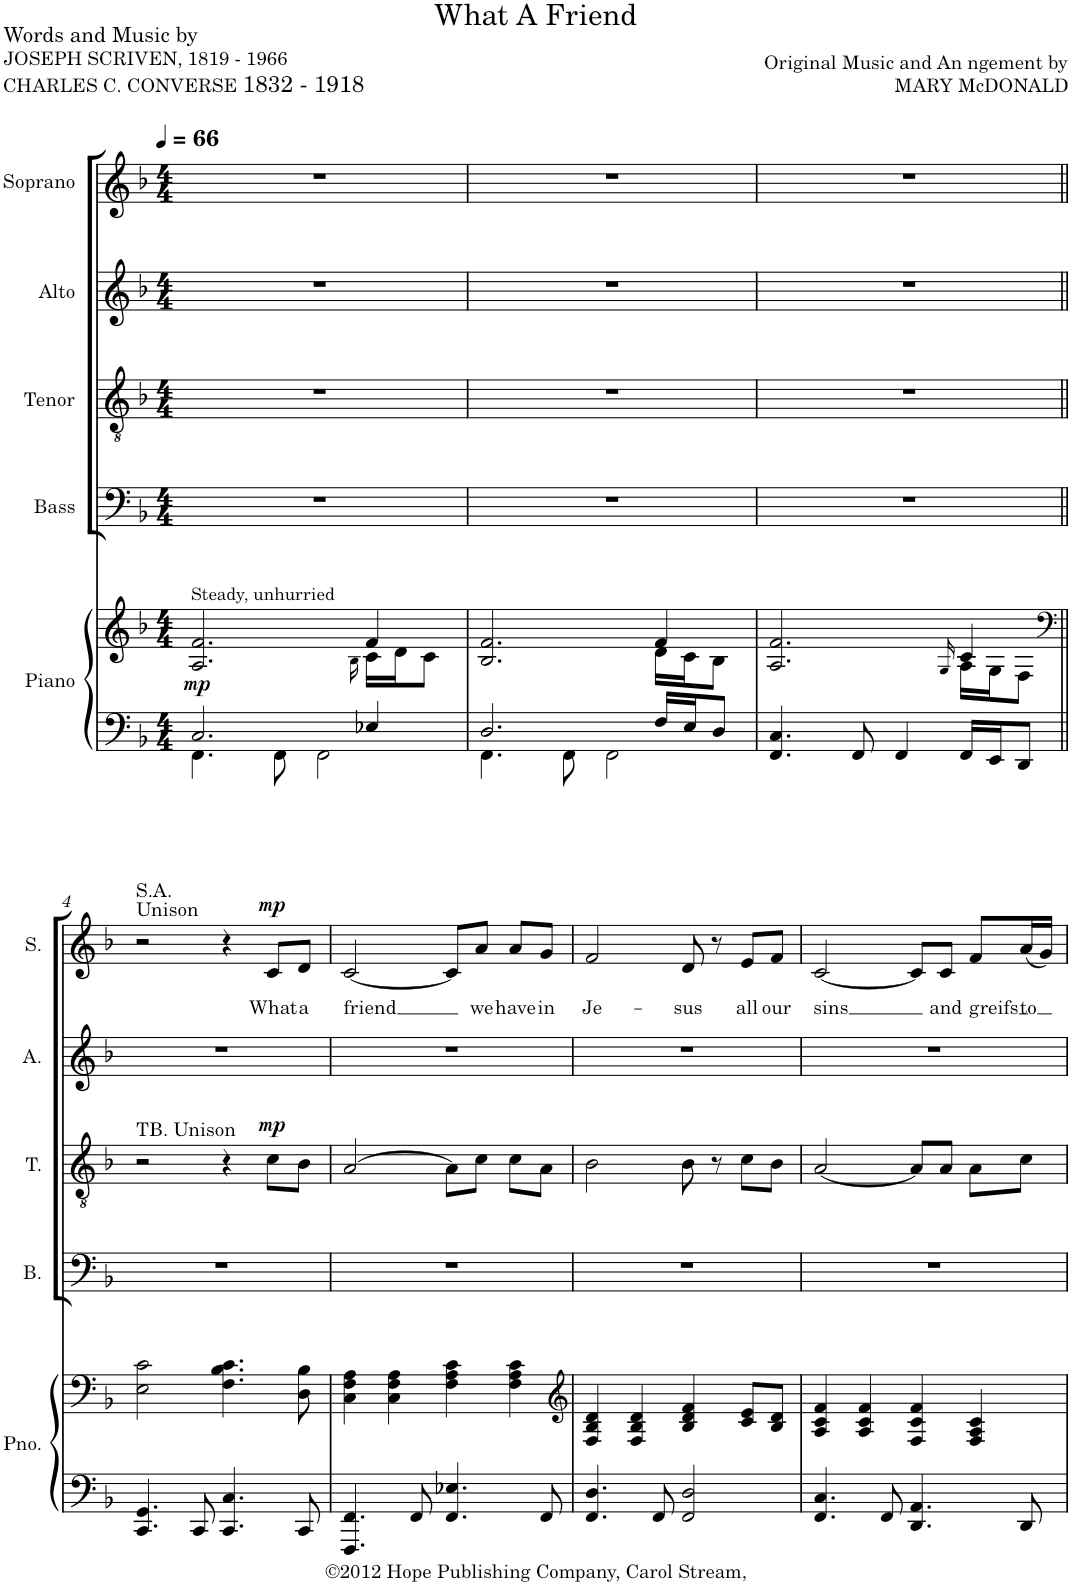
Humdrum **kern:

**kern	**kern	**dynam	**kern	**kern	**dynam	**kern	**kern	**text	**text	**dynam
*part5	*part5	*part5	*part4	*part3	*part3	*part2	*part1	*part1	*part1	*part1
*staff6	*staff5	*staff5/6	*staff4	*staff3	*staff3	*staff2	*staff1	*staff1	*staff1	*staff1
*I"Piano	*	*	*I"Bass	*I"Tenor	*	*I"Alto	*I"Soprano	*	*	*
*I'Pno.	*	*	*I'B.	*I'T.	*	*I'A.	*I'S.	*	*	*
*clefF4	*clefG2	*	*clefF4	*clefGv2	*	*clefG2	*clefG2	*	*	*
*k[b-]	*k[b-]	*	*k[b-]	*k[b-]	*	*k[b-]	*k[b-]	*	*	*
*M4/4	*M4/4	*	*M4/4	*M4/4	*	*M4/4	*M4/4	*	*	*
*MM66	*MM66	*	*MM66	*MM66	*	*MM66	*MM66	*	*	*
=1	=1	=1	=1	=1	=1	=1	=1	=1	=1	=1
*^	*^	*	*	*	*	*	*	*	*	*
!	!	!LO:TX:a:t=Steady, unhurried	!	!	!	!	!	!	!	!	!	!
!	!	!	!	!LO:DY:b	!	!	!	!	!	!	!	!
2.C/	4.FF\	2.A/ 2.f/	2ryy	mp	1r	1r	.	1r	1r	.	.	.
.	8FF\	.	.	.	.	.	.	.	.	.	.	.
.	2FF\	.	4ryy	.	.	.	.	.	.	.	.	.
.	.	.	16qB-\	.	.	.	.	.	.	.	.	.
4E-X/	.	4f/	16c\LL	.	.	.	.	.	.	.	.	.
.	.	.	16d\J	.	.	.	.	.	.	.	.	.
.	.	.	8c\J	.	.	.	.	.	.	.	.	.
=2	=2	=2	=2	=2	=2	=2	=2	=2	=2	=2	=2	=2
2.D/	4.FF\	2.B-/ 2.f/	2ryy	.	1r	1r	.	1r	1r	.	.	.
.	8FF\	.	.	.	.	.	.	.	.	.	.	.
.	2FF\	.	4ryy	.	.	.	.	.	.	.	.	.
16F/LL	.	4f/	16d\LL	.	.	.	.	.	.	.	.	.
16E/J	.	.	16c\J	.	.	.	.	.	.	.	.	.
8D/J	.	.	8B-\J	.	.	.	.	.	.	.	.	.
=3	=3	=3	=3	=3	=3	=3	=3	=3	=3	=3	=3	=3
4.FF/ 4.C/	1ryy	2.A/ 2.f/	2ryy	.	1r	1r	.	1r	1r	.	.	.
8FF/	.	.	.	.	.	.	.	.	.	.	.	.
4FF/	.	.	4ryy	.	.	.	.	.	.	.	.	.
.	.	16qG/	.	.	.	.	.	.	.	.	.	.
16FF/LL	.	4c/	16A\LL	.	.	.	.	.	.	.	.	.
16EE/J	.	.	16G\J	.	.	.	.	.	.	.	.	.
8DD/J	.	.	8F\J	.	.	.	.	.	.	.	.	.
*v	*v	*	*	*	*	*	*	*	*	*	*	*
*	*v	*v	*	*	*	*	*	*	*	*	*
!!LO:LB:g=z
=4||	=4||	=4||	=4||	=4||	=4||	=4||	=4||	=4||	=4||	=4||
*	*clefF4	*	*	*	*	*	*	*	*	*
*	*	*	*	*k[b-]	*	*	*k[b-]	*	*	*
*	*	*	*	*F:	*	*	*F:	*	*	*
*	*^	*	*	*	*	*	*	*	*	*
!	!	!	!	!	!	!	!	!LO:TX:a:t=Unison	!	!	!
!	!	!	!	!	!	!	!	!LO:TX:a:t=S.A.	!	!	!
!	!	!	!	!	!LO:TX:a:t=TB. Unison	!	!	!	!	!	!
*	*v	*v	*	*	*	*	*	*	*	*	*
4.CC/ 4.GG/	2E\ 2c\	.	1r	2r	.	1r	2r	.	.	.
8CC/	.	.	.	.	.	.	.	.	.	.
4.CC/ 4.C/	4.F\ 4.B-\ 4.c\	.	.	4r	.	.	4r	.	.	.
!	!	!	!	!	!LO:DY:a	!	!	!	!LO:LY:b	!LO:DY:a
.	.	.	.	8c\L	mp	.	8c/L	.	What	mp
!	!	!	!	!	!	!	!	!	!LO:LY:b	!
8CC/	8D\ 8B-\	.	.	8B-\J	.	.	8d/J	.	a	.
=5	=5	=5	=5	=5	=5	=5	=5	=5	=5	=5
!	!	!	!	!	!	!	!	!	!LO:LY:b	!
4.FFF/ 4.FF/	4C\ 4F\ 4A\	.	1r	[2A/	.	1r	[2c/	.	friend	.
.	4C\ 4F\ 4A\	.	.	.	.	.	.	.	.	.
8FF/	.	.	.	.	.	.	.	.	.	.
4.FF/ 4.E-X/	4F\ 4A\ 4c\	.	.	8A\L]	.	.	8c/L]	.	.	.
!	!	!	!	!	!	!	!	!	!LO:LY:b	!
.	.	.	.	8c\J	.	.	8a/J	.	we	.
!	!	!	!	!	!	!	!	!	!LO:LY:b	!
.	4F\ 4A\ 4c\	.	.	8c\L	.	.	8a/L	.	have	.
!	!	!	!	!	!	!	!	!	!LO:LY:b	!
8FF/	.	.	.	8A\J	.	.	8g/J	.	in	.
=6	=6	=6	=6	=6	=6	=6	=6	=6	=6	=6
*	*clefG2	*	*	*	*	*	*	*	*	*
!	!	!	!	!	!	!	!	!	!LO:LY:b	!
4.FF/ 4.D/	4F/ 4B-/ 4d/	.	1r	2B-\	.	1r	2f/	.	Je-	.
.	4F/ 4B-/ 4d/	.	.	.	.	.	.	.	.	.
8FF/	.	.	.	.	.	.	.	.	.	.
!	!	!	!	!	!	!	!	!	!LO:LY:b	!
2FF/ 2D/	4B-/ 4d/ 4f/	.	.	8B-\	.	.	8d/	.	-sus	.
.	.	.	.	8r	.	.	8r	.	.	.
!	!	!	!	!	!	!	!	!	!LO:LY:b	!
.	8c/ 8e/L	.	.	8c\L	.	.	8e/L	.	all	.
!	!	!	!	!	!	!	!	!	!LO:LY:b	!
.	8B-/ 8d/J	.	.	8B-\J	.	.	8f/J	.	our	.
=7	=7	=7	=7	=7	=7	=7	=7	=7	=7	=7
!	!	!	!	!	!	!	!	!	!LO:LY:b	!
4.FF/ 4.C/	4A/ 4c/ 4f/	.	1r	[2A/	.	1r	[2c/	.	sins	.
.	4A/ 4c/ 4f/	.	.	.	.	.	.	.	.	.
8FF/	.	.	.	.	.	.	.	.	.	.
4.DD/ 4.AA/	4F/ 4c/ 4f/	.	.	8A/L]	.	.	8c/L]	.	.	.
!	!	!	!	!	!	!	!	!	!LO:LY:b	!
.	.	.	.	8A/J	.	.	8c/J	.	and	.
!	!	!	!	!	!	!	!	!	!LO:LY:b	!
.	4F/ 4A/ 4c/	.	.	8A\L	.	.	8f/L	.	greifs	.
!	!	!	!	!	!	!	!	!	!LO:LY:b	!
8DD/	.	.	.	8c\J	.	.	(<16a/L	.	to	.
.	.	.	.	.	.	.	16g/JJ)	.	.	.
=	=	=	=	=	=	=	=	=	=	=
*-	*-	*-	*-	*-	*-	*-	*-	*-	*-	*-
